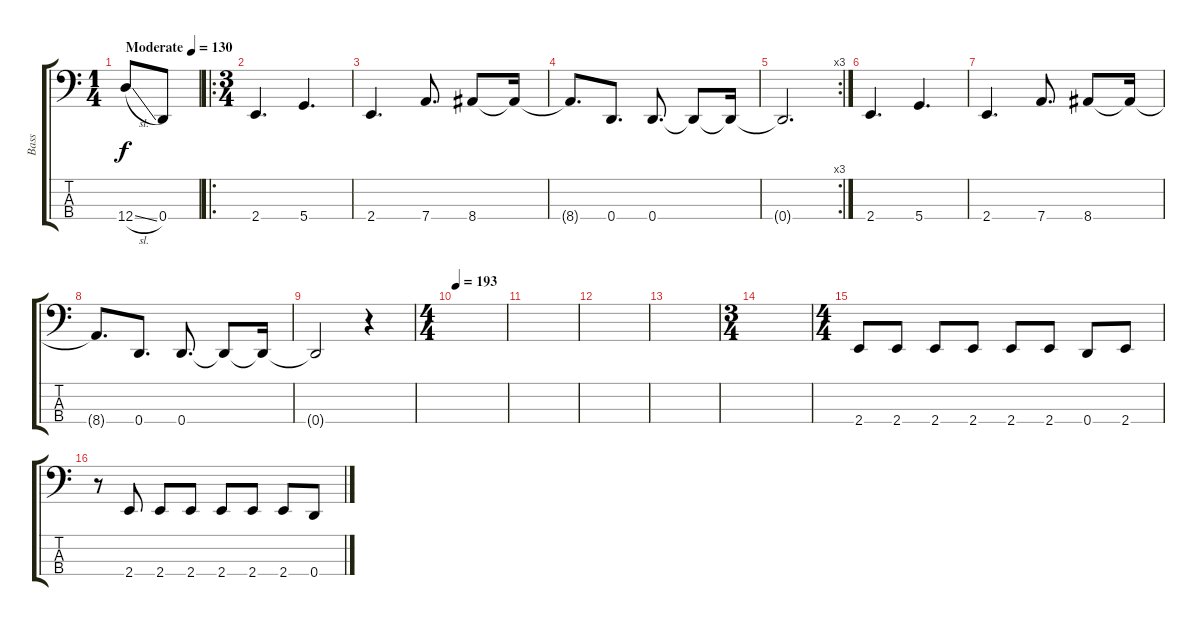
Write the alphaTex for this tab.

\track ("Bass" "Bass") {instrument electricbasspick}
\staff {score tabs}
\tuning (G2 D2 A1 D1) {hide}
\ts (1 4)
\tempo (130 "Moderate")
\clef f4
\ks c
12.4{sl}.8{dy f instrument electricbasspick} 0.4.8 |
\ro
\ts (3 4)
2.4.4{d} 5.4.4{d} |
2.4.4{d} 7.4.8{d} 8.4.8 8.4{t}.16 |
8.4{t}.8{d} 0.4.8{d} 0.4.8{d} 0.4{t}.8 0.4{t}.16 |
\rc 3
0.4{t}.2{d} |
2.4.4{d} 5.4.4{d} |
2.4.4{d} 7.4.8{d} 8.4.8 8.4{t}.16 |
8.4{t}.8{d} 0.4.8{d} 0.4.8{d} 0.4{t}.8 0.4{t}.16 |
0.4{t}.2 r.4 |
\ts (4 4)
\tempo 193
|
|
|
|
\ts (3 4)
|
\ts (4 4)
2.4.8 2.4.8 2.4.8 2.4.8 2.4.8 2.4.8 0.4.8 2.4.8 |
r.8 2.4.8 2.4.8 2.4.8 2.4.8 2.4.8 2.4.8 0.4.8
